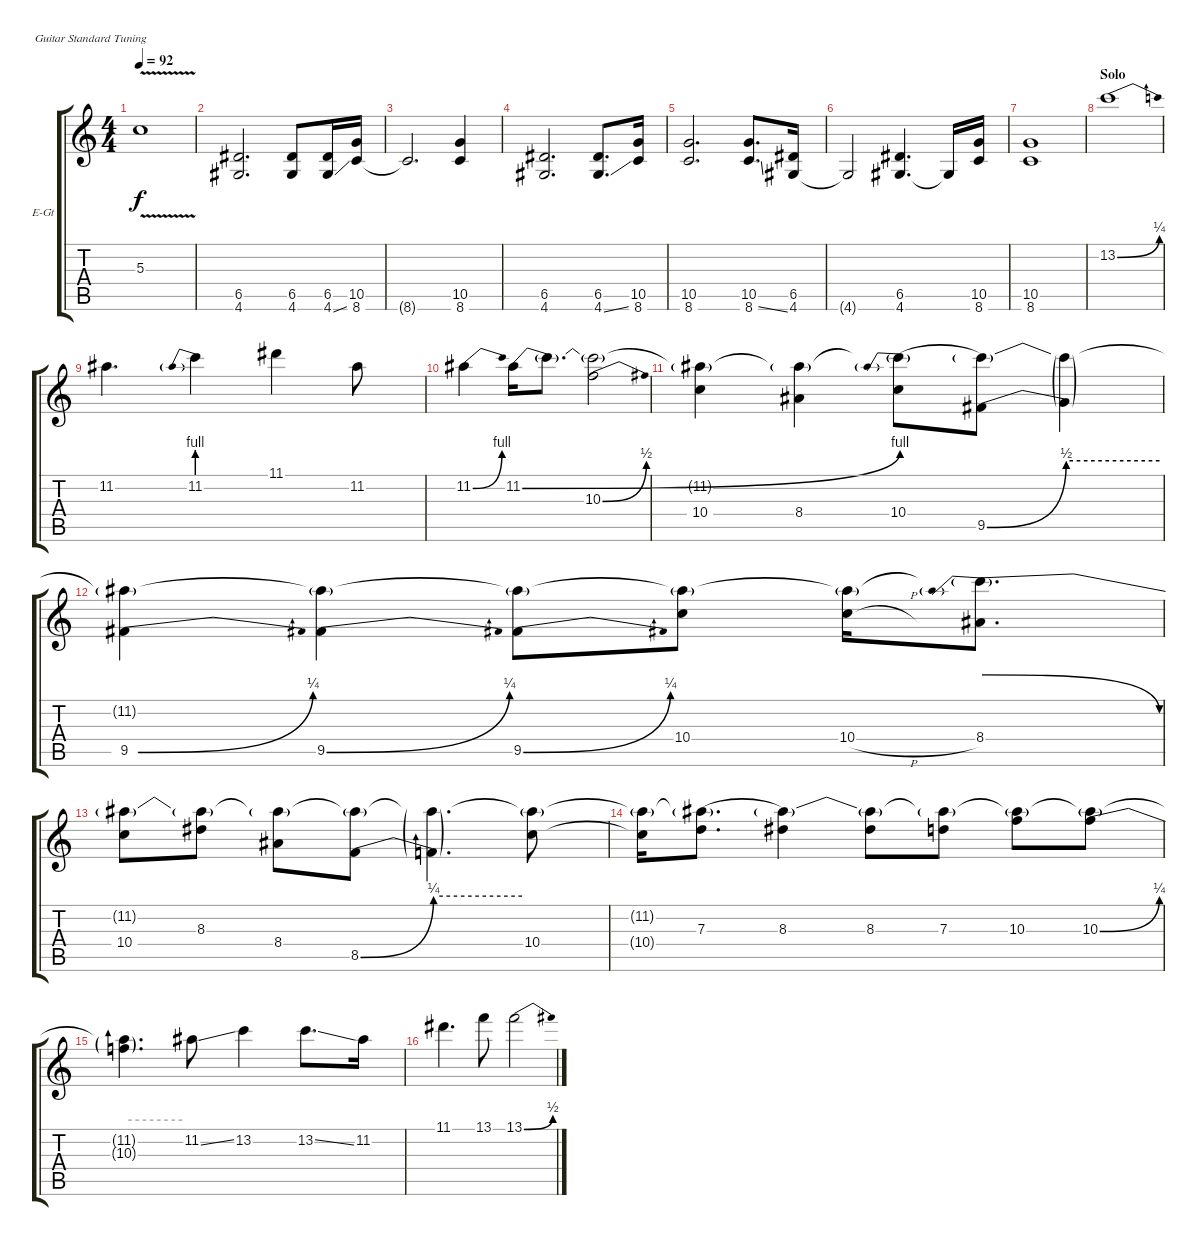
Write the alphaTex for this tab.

\bracketExtendMode groupsimilarinstruments
\firstSystemTrackNameOrientation horizontal
\otherSystemsTrackNameOrientation horizontal
\track ("Guitar 1" "E-Gt") {instrument overdrivenguitar}
\staff {score tabs}
\tuning (E4 B3 G3 D3 A2 E2)
\ts (4 4)
\tempo 92
\clef g2
\ks c
5.3{v}.1{dy f} |
(6.5 4.6).2{d} (6.5 4.6).8 (6.5 4.6{ss}).16 (10.5 8.6).16 |
8.6{t}.2{d} (10.5 8.6).4 |
(6.5 4.6).2{d} (6.5 4.6{ss}).8{d} (10.5 8.6).16 |
(10.5 8.6).2{d} (10.5 8.6{ss}).8{d} (6.5 4.6).16 |
4.6{t}.2 (6.5 4.6).4{d} 4.6{t}.16 (10.5 8.6).16 |
(10.5 8.6).1 |
\section ("" "Solo")
13.2{be (bend 0 0 60 1)}.1 |
11.2.4{d} 11.2{be (prebend 0 4 60 4)}.4 11.1.4 11.2.8 |
11.2{be (bend 0 0 60 4)}.4 11.2{be (bend 0 0 60 4)}.16 11.2{t}.8{d} (10.3{be (bend 0 0 60 2)} 11.2{t}).2 |
(10.4 11.2{t}).4 (8.4 11.2{t}).4 (10.4 11.2{be (prebend 0 4 60 4) t}).8 (9.5{be (bend 0 0 60 2)} 11.2{t}).8 (9.5{be (hold 0 2 60 2) t} 11.2{t}).4 |
(9.5{be (bend 0 0 60 1)} 11.2{t}).4 (9.5{be (bend 0 0 60 1)} 11.2{t}).4 (9.5{be (bend 0 0 60 1)} 11.2{t}).8 (10.4 11.2{t}).8 (10.4{h} 11.2{t}).16 (8.4 11.2{be (prebendrelease 0 4 60 0) t}).8{d} |
(10.4 11.2{t}).8 (8.3 11.2{t}).8 (8.4 11.2{t}).8 (8.5{be (bend 0 0 60 1)} 11.2{t}).8 (8.5{be (hold 0 1 60 1) t} 11.2{t}).4{d} (10.4 11.2{t}).8 |
(10.4{t} 11.2{t}).16 (7.3 11.2{be (hold 0 0 60 0) t}).8{d} (8.3 11.2{t}).4 (8.3 11.2{t}).8 (7.3 11.2{t}).8 (10.3 11.2{t}).8 (10.3{be (bend 0 0 60 1)} 11.2{t}).8 |
(11.2{be (hold 0 0 60 0) t} 10.3{be (hold 0 1 60 1) t}).4{d} 11.2{ss}.8 13.2.4 13.2{ss}.8{d} 11.2.16 |
11.1.4{d} 13.1.8 13.1{be (bend 0 0 60 2)}.2
